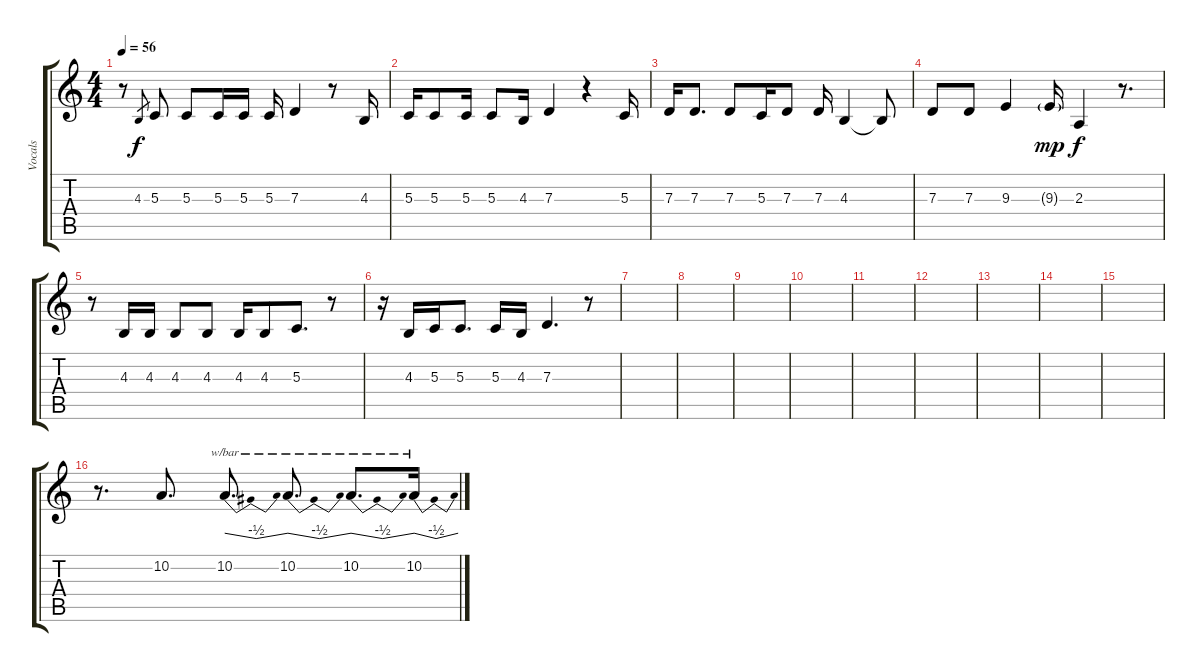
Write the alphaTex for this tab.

\track ("Vocals" "Vocals") {instrument viola}
\staff {score tabs}
\tuning (E4 B3 G3 D3 A2 E2) {hide}
\ts (4 4)
\tempo 56
\clef g2
\ks c
r.8{dy f} 4.3.8{gr} 5.3.8 5.3.8 5.3.16 5.3.16 5.3.16 7.3.4 r.8 4.3.16 |
5.3.16 5.3.8 5.3.16 5.3.8 4.3.16 7.3.4 r.4 5.3.16 |
7.3.16 7.3.8{d} 7.3.8 5.3.16 7.3.8 7.3.16 4.3.4 4.3{t}.8 |
7.3.8 7.3.8 9.3.4 9.3{g}.16{dy mp} 2.3.4{dy f} r.8{d} |
r.8 4.3.16 4.3.16 4.3.8 4.3.8 4.3.16 4.3.8 5.3.8{d} r.8 |
r.16 4.3.16 5.3.16 5.3.8{d} 5.3.16 4.3.16 7.3.4{d} r.8 |
|
|
|
|
|
|
|
|
|
r.8{d} 10.2.8{d instrument pad3polysynth} 10.2.8{d tbe (dip default 0 0 30 -2 60 0)} 10.2.8{d tbe (dip default 0 0 30 -2 60 0)} 10.2.8{d tbe (dip default 0 0 30 -2 60 0)} 10.2.16{tbe (dip default 0 0 30 -2 60 0)}
